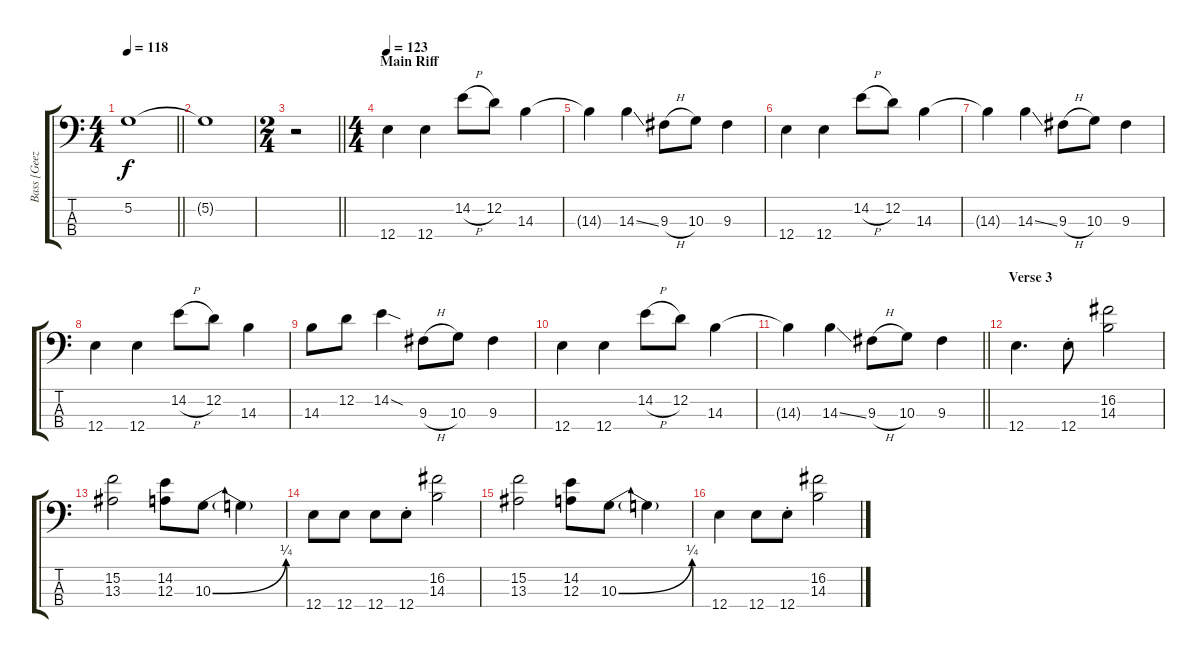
\track ("Bass [Geezer Butler]" "Bass [Geez") {instrument electricbasspick}
\staff {score tabs}
\tuning (G2 D2 A1 E1) {hide}
\ts (4 4)
\tempo 118
\clef f4
\barLineRight lightlight
\ks c
5.2{t}.1{dy f volume 0} |
\section ("" "")
5.2{t}.1 |
\ts (2 4)
\barLineRight lightlight
r.2 |
\ts (4 4)
\section ("" "Main Riff")
\tempo 123
12.4.4{volume 16} 12.4.4 14.2{h}.8 12.2.8 14.3.4 |
14.3{t}.4 14.3{ss}.4 9.3{h}.8 10.3.8 9.3.4 |
12.4.4 12.4.4 14.2{h}.8 12.2.8 14.3.4 |
14.3{t}.4 14.3{ss}.4 9.3{h}.8 10.3.8 9.3.4 |
12.4.4 12.4.4 14.2{h}.8 12.2.8 14.3.4 |
14.3.8 12.2.8 14.2{sod}.4 9.3{h}.8 10.3.8 9.3.4 |
12.4.4 12.4.4 14.2{h}.8 12.2.8 14.3.4 |
\barLineRight lightlight
14.3{t}.4 14.3{ss}.4 9.3{h}.8 10.3.8 9.3.4 |
\section ("" "Verse 3")
12.4.4{d} 12.4{st}.8 (16.2 14.3).2 |
(15.2 13.3).2 (14.2 12.3).8 10.3{be (bend 0 0 60 1)}.8 10.3{t}.4 |
12.4.8 12.4.8 12.4.8 12.4{st}.8 (16.2 14.3).2 |
(15.2 13.3).2 (14.2 12.3).8 10.3{be (bend 0 0 60 1)}.8 10.3{t}.4 |
12.4.4 12.4.8 12.4{st}.8 (16.2 14.3).2
